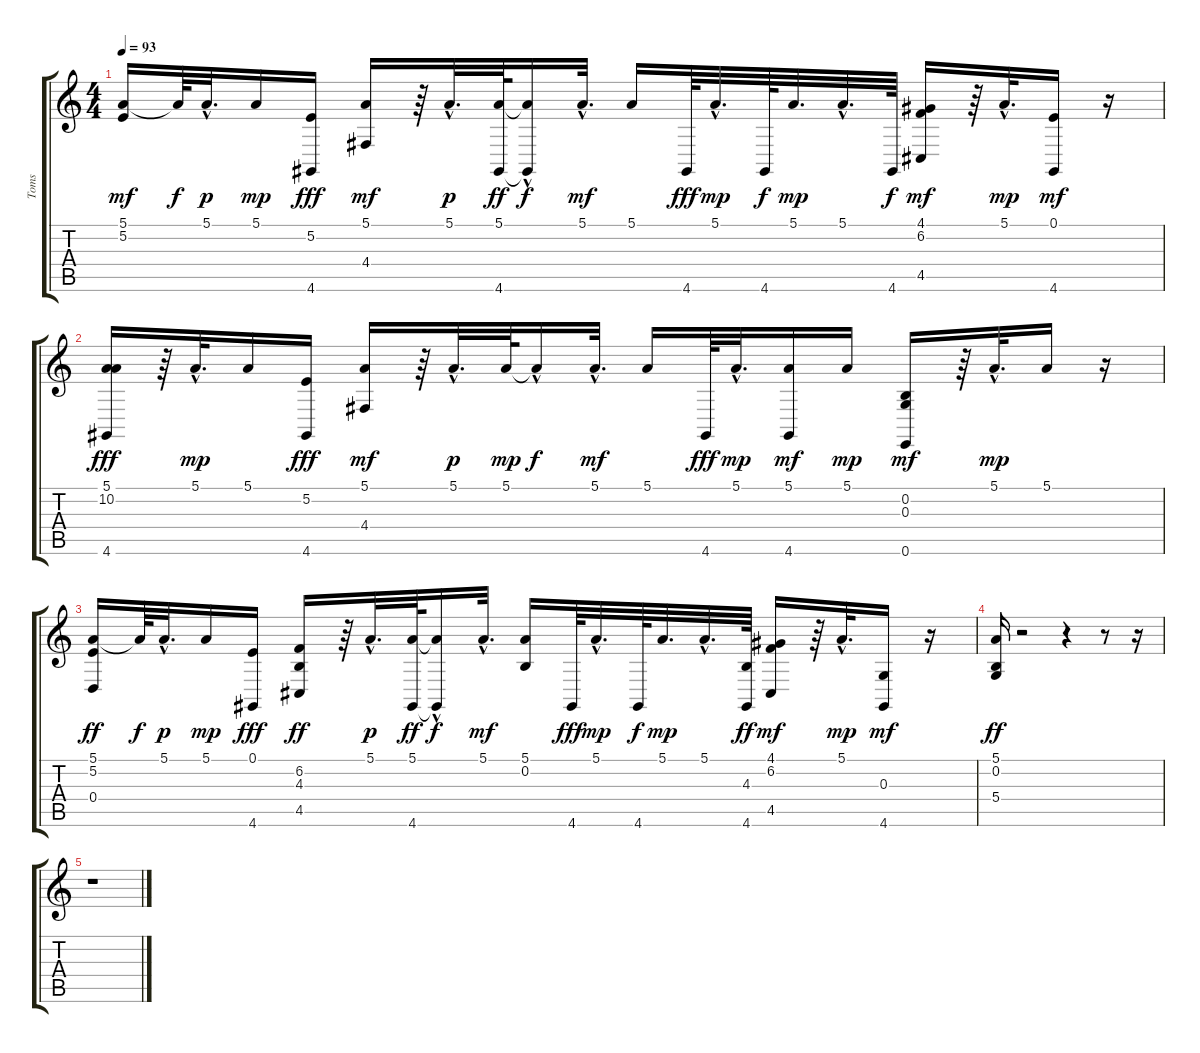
\track ("Toms" "Toms") {instrument woodblock}
\staff {score tabs}
\tuning (E4 B3 G3 D3 A2 E2) {hide}
\ts (4 4)
\tempo 93
\clef g2
\ks c
(5.1 5.2).16{dy mf} 5.1{t}.64{dy f} 5.1{hac}.32{d dy p} 5.1.16{dy mp} (5.2 4.6).16{dy fff} (5.1 4.4).16{dy mf} r.64 5.1{hac}.32{d dy p} (5.1 4.6).64{dy ff} (5.1{hac t} 4.6{hac t}).16{dy f} 5.1{hac}.32{d dy mf} 5.1.16 4.6.64{dy fff} 5.1{hac}.32{d dy mp} 4.6.64{dy f} 5.1.32{d dy mp} 5.1{hac}.32{d} 4.6.64{dy f} (4.1 6.2 4.5).16{dy mf} r.64 5.1{hac}.32{d dy mp} (0.1 4.6).16{dy mf} r.16 |
(5.1 10.2 4.6).16{dy fff} r.64 5.1{hac}.32{d dy mp} 5.1.16 (5.2 4.6).16{dy fff} (5.1 4.4).16{dy mf} r.64 5.1{hac}.32{d dy p} 5.1.64{dy mp} 5.1{hac t}.16{dy f} 5.1{hac}.32{d dy mf} 5.1.16 4.6.64{dy fff} 5.1{hac}.32{d dy mp} (5.1 4.6).16{dy mf} 5.1.16{dy mp} (0.2 0.3 0.6).16{dy mf} r.64 5.1{hac}.32{d dy mp} 5.1.16 r.16 |
(5.1 5.2 0.4).16{dy ff} 5.1{t}.64{dy f} 5.1{hac}.32{d dy p} 5.1.16{dy mp} (0.1 4.6).16{dy fff} (6.2 4.3 4.5).16{dy ff} r.64 5.1{hac}.32{d dy p} (5.1 4.6).64{dy ff} (5.1{hac t} 4.6{hac t}).16{dy f} 5.1{hac}.32{d dy mf} (5.1 0.2).16 4.6.64{dy fff} 5.1{hac}.32{d dy mp} 4.6.64{dy f} 5.1.32{d dy mp} 5.1{hac}.32{d} (4.3 4.6).64{dy ff} (4.1 6.2 4.5).16{dy mf} r.64 5.1{hac}.32{d dy mp} (0.3 4.6).16{dy mf} r.16 |
(5.1 0.2 5.4).16{dy ff} r.2 r.4 r.8 r.16 |
r.1
